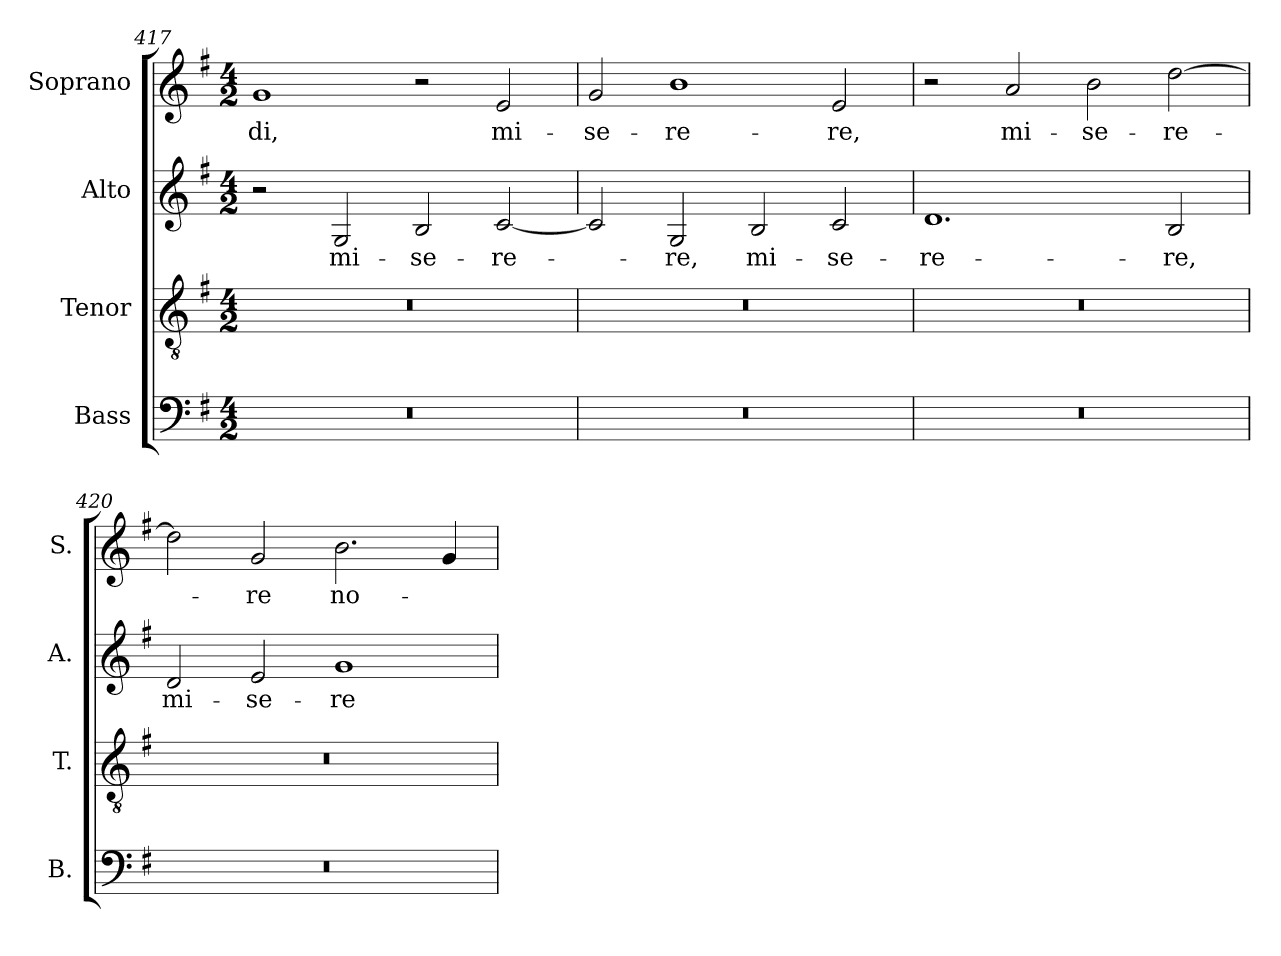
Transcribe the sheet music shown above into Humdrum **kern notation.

**kern	**kern	**kern	**text	**kern	**text
*part4	*part3	*part2	*part2	*part1	*part1
*staff4	*staff3	*staff2	*staff2	*staff1	*staff1
*I"Bass	*I"Tenor	*I"Alto	*	*I"Soprano	*
*I'B.	*I'T.	*I'A.	*	*I'S.	*
!!LO:LB:g=z
*clefF4	*clefGv2	*clefG2	*	*clefG2	*
*	*ITrd7c12	*	*	*	*
*k[f#]	*k[f#]	*k[f#]	*	*k[f#]	*
*G:	*G:	*G:	*	*G:	*
*M4/2	*M4/2	*M4/2	*	*M4/2	*
=417	=417	=417	=417	=417	=417
!LO:N:vis=1	!LO:N:vis=1	!	!	!	!
!	!	!	!	!	!LO:LY:b:color=#000000
0r	0r	2r	.	1gi	-di,
!	!	!	!LO:LY:b:color=#000000	!	!
.	.	2Gi/	mi-	.	.
!	!	!	!LO:LY:b:color=#000000	!	!
.	.	2Bi/	-se-	2r	.
!	!	!	!LO:LY:b:color=#000000	!	!
!	!	!	!	!	!LO:LY:b:color=#000000
.	.	[2ci/	-re-	2ei/	mi-
=418	=418	=418	=418	=418	=418
!LO:N:vis=1	!LO:N:vis=1	!	!	!	!
!	!	!	!	!	!LO:LY:b:color=#000000
0r	0r	2ci/]	.	2gi/	-se-
!	!	!	!LO:LY:b:color=#000000	!	!
!	!	!	!	!	!LO:LY:b:color=#000000
.	.	2Gi/	-re,	1bi	-re-
!	!	!	!LO:LY:b:color=#000000	!	!
.	.	2Bi/	mi-	.	.
!	!	!	!LO:LY:b:color=#000000	!	!
!	!	!	!	!	!LO:LY:b:color=#000000
.	.	2ci/	-se-	2ei/	-re,
=419	=419	=419	=419	=419	=419
!LO:N:vis=1	!LO:N:vis=1	!	!	!	!
!	!	!	!LO:LY:b:color=#000000	!	!
0r	0r	1.di	-re-	2r	.
!	!	!	!	!	!LO:LY:b:color=#000000
.	.	.	.	2ai/	mi-
!	!	!	!	!	!LO:LY:b:color=#000000
.	.	.	.	2bi\	-se-
!	!	!	!LO:LY:b:color=#000000	!	!
!	!	!	!	!	!LO:LY:b:color=#000000
.	.	2Bi/	-re,	[2ddi\	-re-
=420	=420	=420	=420	=420	=420
!LO:N:vis=1	!LO:N:vis=1	!	!	!	!
!	!	!	!LO:LY:b:color=#000000	!	!
0r	0r	2di/	mi-	2ddi\]	.
!	!	!	!LO:LY:b:color=#000000	!	!
!	!	!	!	!	!LO:LY:b:color=#000000
.	.	2ei/	-se-	2gi/	-re
!	!	!	!LO:LY:b:color=#000000	!	!
!	!	!	!	!	!LO:LY:b:color=#000000
.	.	1gi	-re-	2.bi\	no-
.	.	.	.	4gi/	.
=	=	=	=	=	=
*-	*-	*-	*-	*-	*-
